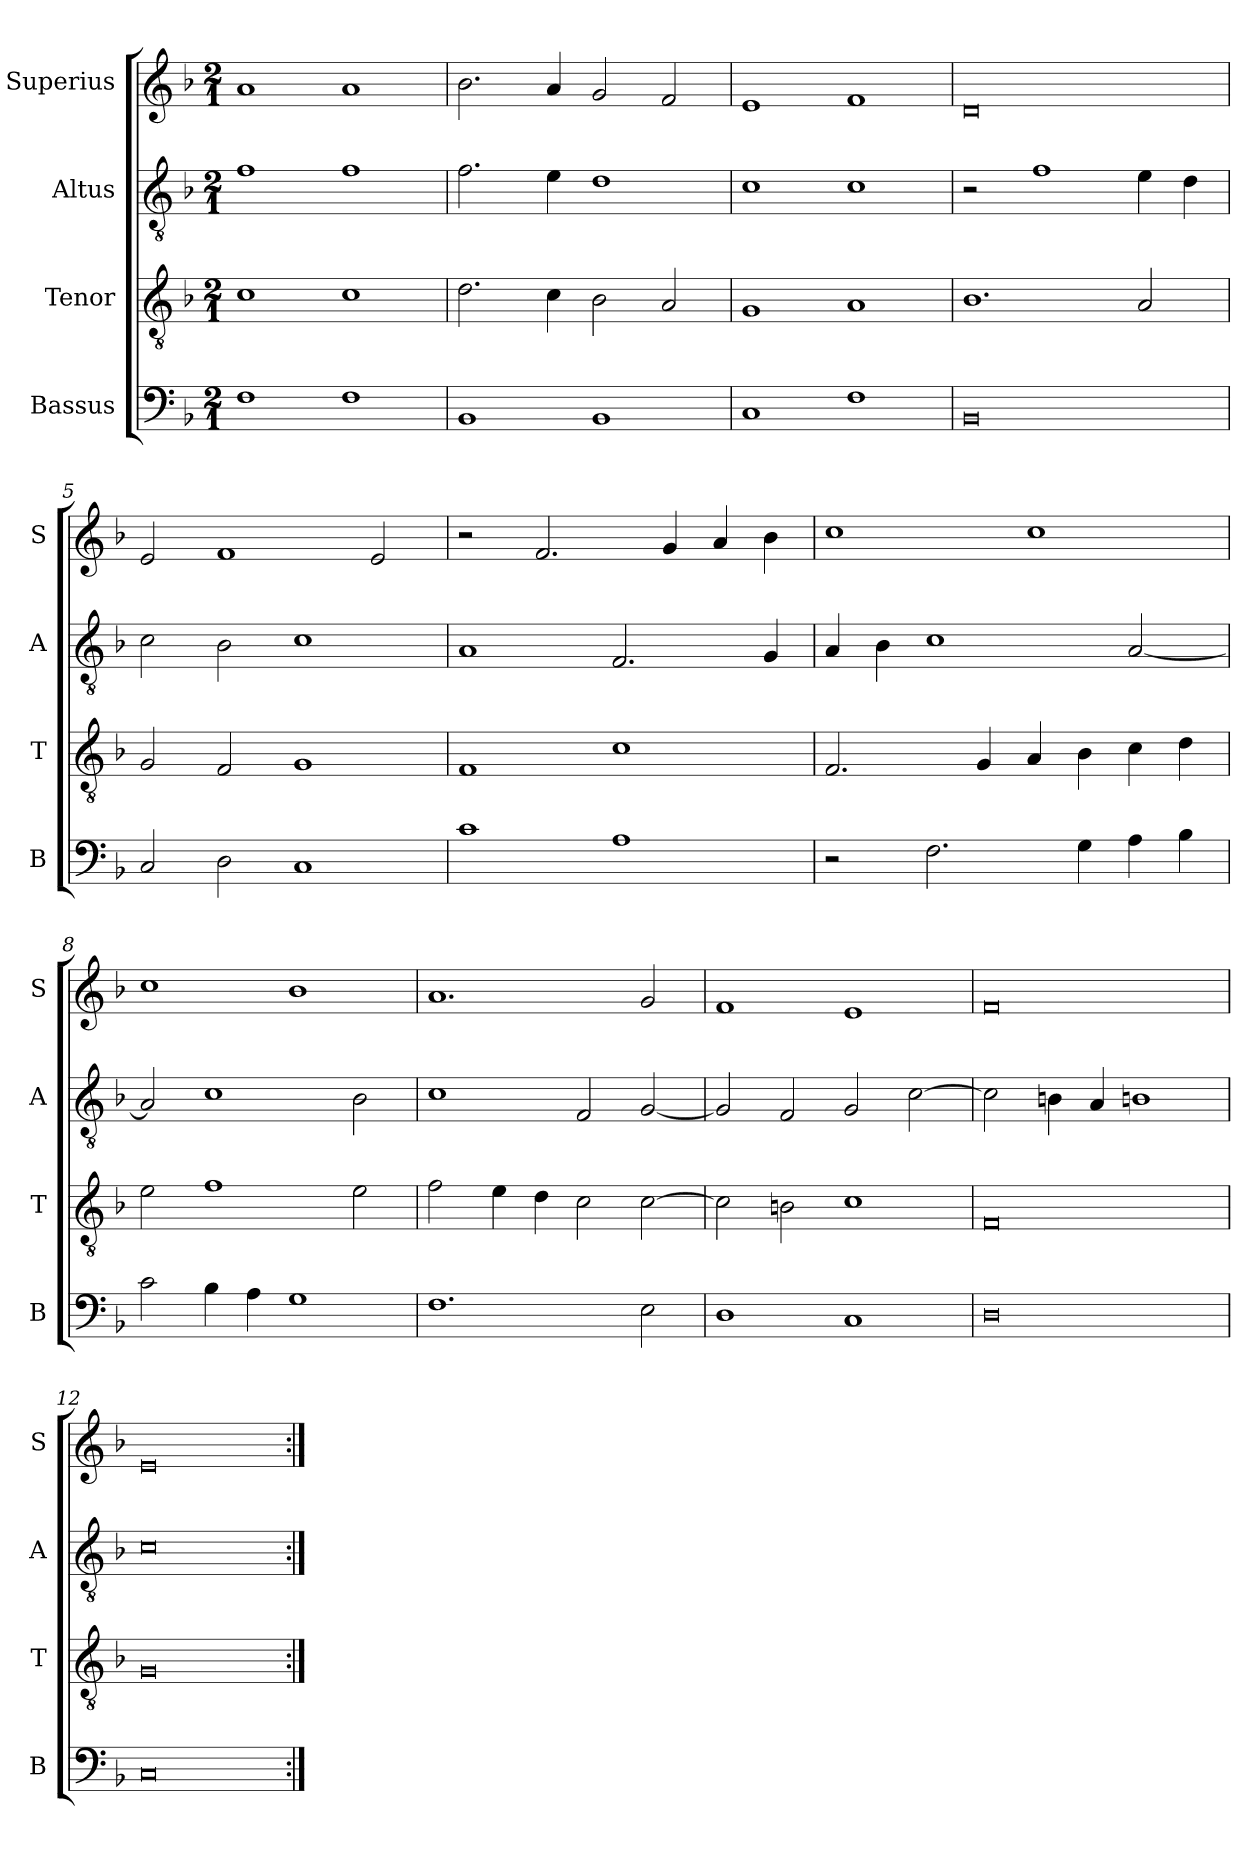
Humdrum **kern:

**kern	**kern	**kern	**kern
*part4	*part3	*part2	*part1
*staff4	*staff3	*staff2	*staff1
*I"Bassus	*I"Tenor	*I"Altus	*I"Superius
*I'B	*I'T	*I'A	*I'S
*clefF4	*clefGv2	*clefGv2	*clefG2
*k[b-]	*k[b-]	*k[b-]	*k[b-]
*M2/1	*M2/1	*M2/1	*M2/1
=1	=1	=1	=1
1F	1c	1f	1a
1F	1c	1f	1a
=2	=2	=2	=2
1BB-	2.d\	2.f\	2.b-\
.	4c\	4e\	4a/
1BB-	2B-\	1d	2g/
.	2A/	.	2f/
=3	=3	=3	=3
1C	1G	1c	1e
1F	1A	1c	1f
=4	=4	=4	=4
0BB-	1.B-	2r	0d
.	.	1f	.
.	2A/	4e\	.
.	.	4d\	.
=5	=5	=5	=5
2C/	2G/	2c\	2e/
2D\	2F/	2B-\	1f
1C	1G	1c	.
.	.	.	2e/
=6	=6	=6	=6
1c	1F	1A	2r
.	.	.	2.f/
1A	1c	2.F/	.
.	.	.	4g/
.	.	.	4a/
.	.	4G/	4b-\
=7	=7	=7	=7
2r	2.F/	4A/	1cc
.	.	4B-\	.
2.F\	.	1c	.
.	4G/	.	.
.	4A/	.	1cc
4G\	4B-\	.	.
4A\	4c\	[2A/	.
4B-\	4d\	.	.
=8	=8	=8	=8
2c\	2e\	2A/]	1cc
4B-\	1f	1c	.
4A\	.	.	.
1G	.	.	1b-
.	2e\	2B-\	.
=9	=9	=9	=9
1.F	2f\	1c	1.a
.	4e\	.	.
.	4d\	.	.
.	2c\	2F/	.
2E\	[2c\	[2G/	2g/
=10	=10	=10	=10
1D	2c\]	2G/]	1f
.	2Bn\	2F/	.
1C	1c	2G/	1e
.	.	[2c\	.
=11	=11	=11	=11
0D	0F	2c\]	0f
.	.	4Bn\	.
.	.	4A/	.
.	.	1Bn	.
=12	=12	=12	=12
0C	0G	0c	0e
=:|!	=:|!	=:|!	=:|!
*-	*-	*-	*-
